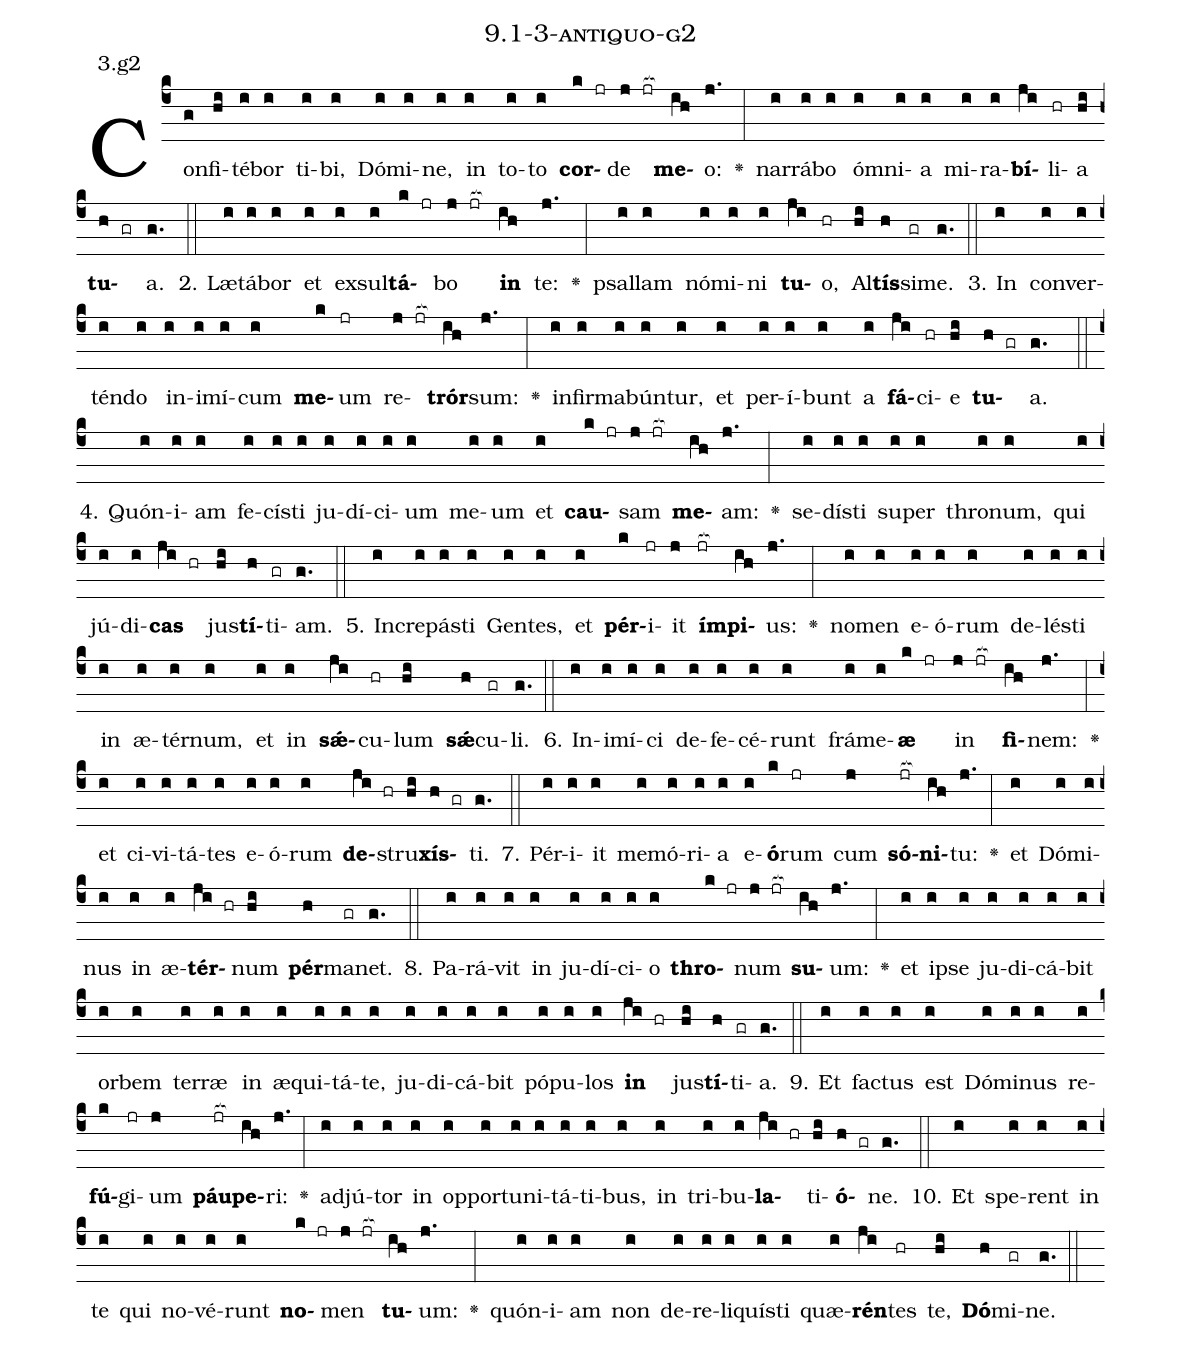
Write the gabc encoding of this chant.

name: 9.1-3-antiquo-g2;
annotation: 3.g2;
%%
(c4)Con(g)fi(hi)té(i)bor(i) ti(i)bi,(i) Dó(i)mi(i)ne,(i) in(i) to(i)to(i) <b>cor</b>(k jr)de(j jr[ocb:1{]) <b>me</b>(ih[ocb:0}])o:(j.) <v>\greheightstar</v>(:) nar(i)rá(i)bo(i) óm(i)ni(i)a(i) mi(i)ra(i)<b>bí</b>(ji)li(hr)a(hi) <b>tu</b>(h gr)a.(g.) (::)
2. Læ(i)tá(i)bor(i) et(i) ex(i)sul(i)<b>tá</b>(k jr)bo(j jr[ocb:1{]) <b>in</b>(ih[ocb:0}]) te:(j.) <v>\greheightstar</v>(:) psal(i)lam(i) nó(i)mi(i)ni(i) <b>tu</b>(ji)o,(hr) Al(hi)<b>tís</b>(h)si(gr)me.(g.) (::)
3. In(i) con(i)ver(i)tén(i)do(i) in(i)i(i)mí(i)cum(i) <b>me</b>(k)um(jr) re(j jr[ocb:1{])<b>trór</b>(ih[ocb:0}])sum:(j.) <v>\greheightstar</v>(:) in(i)fir(i)ma(i)bún(i)tur,(i) et(i) per(i)í(i)bunt(i) a(i) <b>fá</b>(ji)ci(hr)e(hi) <b>tu</b>(h gr)a.(g.) (::)
4. Quón(i)i(i)am(i) fe(i)cís(i)ti(i) ju(i)dí(i)ci(i)um(i) me(i)um(i) et(i) <b>cau</b>(k jr)sam(j jr[ocb:1{]) <b>me</b>(ih[ocb:0}])am:(j.) <v>\greheightstar</v>(:) se(i)dís(i)ti(i) su(i)per(i) thro(i)num,(i) qui(i) jú(i)di(i)<b>cas</b>(ji hr) jus(hi)<b>tí</b>(h)ti(gr)am.(g.) (::)
5. In(i)cre(i)pás(i)ti(i) Gen(i)tes,(i) et(i) <b>pér</b>(k)i(jr)it(j) <b>ím</b>(jr[ocb:1{])<b>pi</b>(ih[ocb:0}])us:(j.) <v>\greheightstar</v>(:) no(i)men(i) e(i)ó(i)rum(i) de(i)lés(i)ti(i) in(i) æ(i)tér(i)num,(i) et(i) in(i) <b>sǽ</b>(ji)cu(hr)lum(hi) <b>sǽ</b>(h)cu(gr)li.(g.) (::)
6. In(i)i(i)mí(i)ci(i) de(i)fe(i)cé(i)runt(i) frá(i)me(i)<b>æ</b>(k jr) in(j jr[ocb:1{]) <b>fi</b>(ih[ocb:0}])nem:(j.) <v>\greheightstar</v>(:) et(i) ci(i)vi(i)tá(i)tes(i) e(i)ó(i)rum(i) <b>de</b>(ji hr)stru(hi)<b>xís</b>(h gr)ti.(g.) (::)
7. Pér(i)i(i)it(i) me(i)mó(i)ri(i)a(i) e(i)<b>ó</b>(k)rum(jr) cum(j) <b>só</b>(jr[ocb:1{])<b>ni</b>(ih[ocb:0}])tu:(j.) <v>\greheightstar</v>(:) et(i) Dó(i)mi(i)nus(i) in(i) æ(i)<b>tér</b>(ji hr)num(hi) <b>pér</b>(h)ma(gr)net.(g.) (::)
8. Pa(i)rá(i)vit(i) in(i) ju(i)dí(i)ci(i)o(i) <b>thro</b>(k jr)num(j jr[ocb:1{]) <b>su</b>(ih[ocb:0}])um:(j.) <v>\greheightstar</v>(:) et(i) ip(i)se(i) ju(i)di(i)cá(i)bit(i) or(i)bem(i) ter(i)ræ(i) in(i) æ(i)qui(i)tá(i)te,(i) ju(i)di(i)cá(i)bit(i) pó(i)pu(i)los(i) <b>in</b>(ji hr) jus(hi)<b>tí</b>(h)ti(gr)a.(g.) (::)
9. Et(i) fac(i)tus(i) est(i) Dó(i)mi(i)nus(i) re(i)<b>fú</b>(k)gi(jr)um(j) <b>páu</b>(jr[ocb:1{])<b>pe</b>(ih[ocb:0}])ri:(j.) <v>\greheightstar</v>(:) ad(i)jú(i)tor(i) in(i) op(i)por(i)tu(i)ni(i)tá(i)ti(i)bus,(i) in(i) tri(i)bu(i)<b>la</b>(ji hr)ti(hi)<b>ó</b>(h gr)ne.(g.) (::)
10. Et(i) spe(i)rent(i) in(i) te(i) qui(i) no(i)vé(i)runt(i) <b>no</b>(k jr)men(j jr[ocb:1{]) <b>tu</b>(ih[ocb:0}])um:(j.) <v>\greheightstar</v>(:) quón(i)i(i)am(i) non(i) de(i)re(i)li(i)quís(i)ti(i) quæ(i)<b>rén</b>(ji)tes(hr) te,(hi) <b>Dó</b>(h)mi(gr)ne.(g.) (::)
